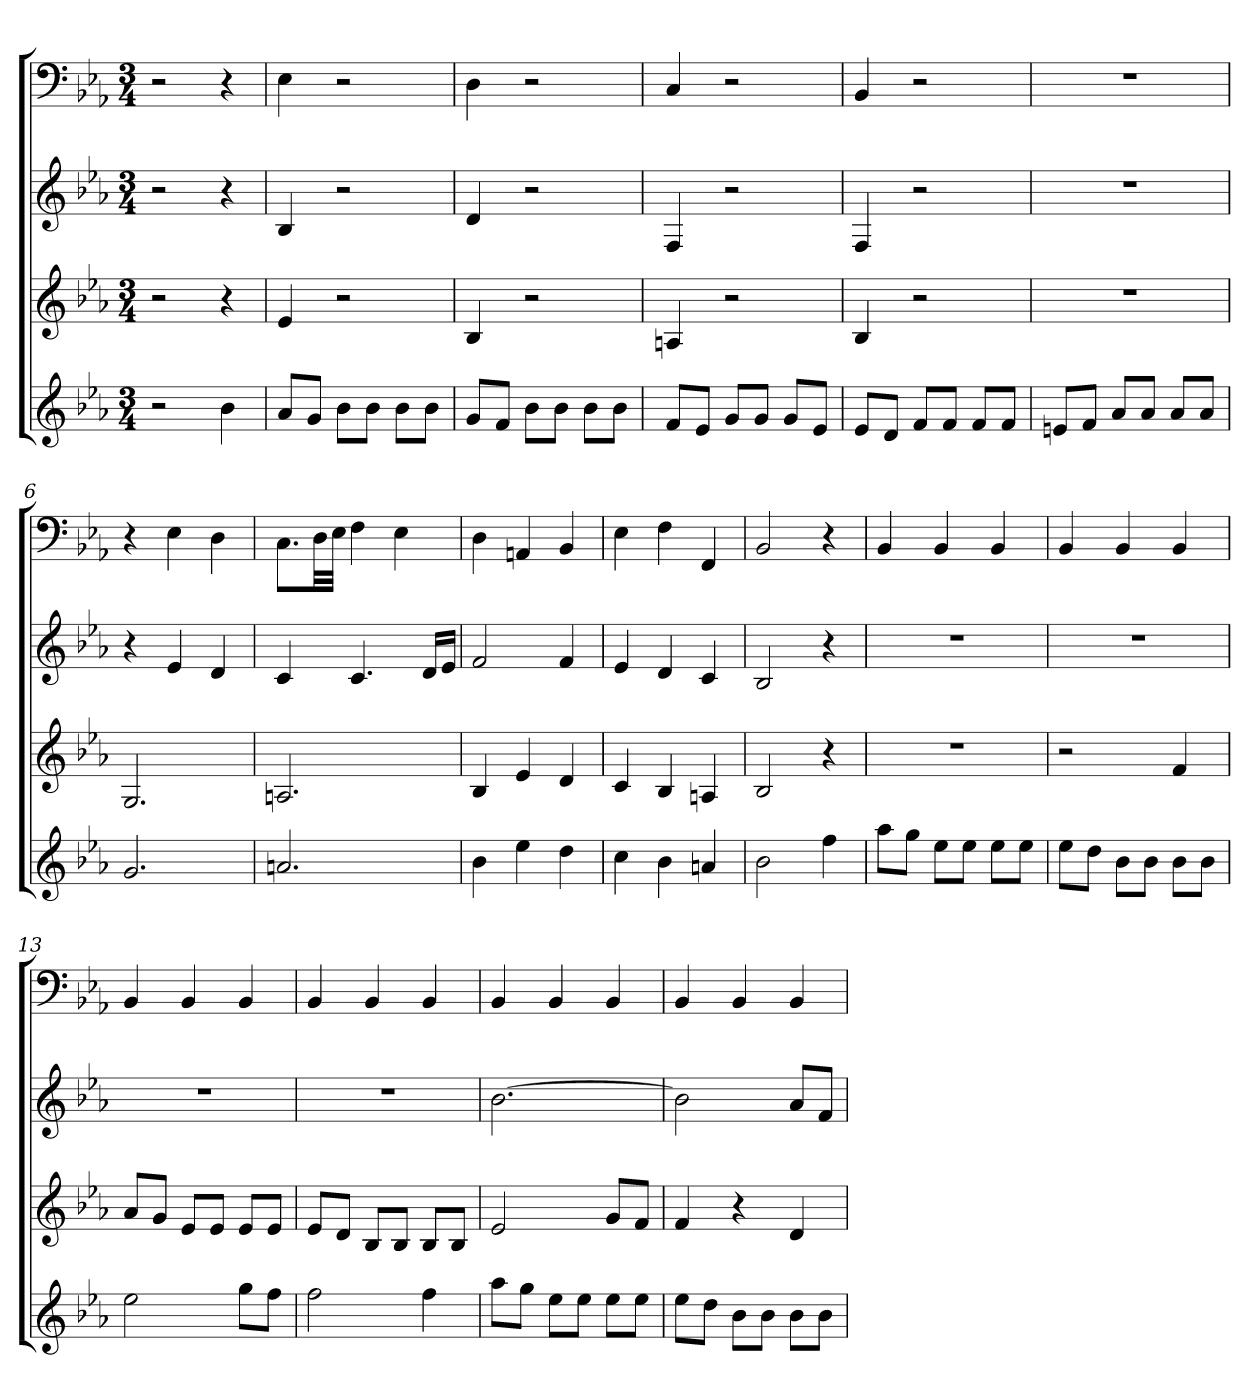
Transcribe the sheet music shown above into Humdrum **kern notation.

**kern	**kern	**kern	**kern
*part4	*part3	*part2	*part1
*staff4	*staff3	*staff2	*staff1
*k[b-e-a-]	*k[b-e-a-]	*k[b-e-a-]	*k[b-e-a-]
*E-:	*E-:	*E-:	*E-:
*M3/4	*M3/4	*M3/4	*M3/4
=	=	=	=
2r	2r	2r	2r
4b-	4r	4r	4r
=1	=1	=1	=1
8a-L	4e-	4B-	4E-
8gJ	.	.	.
8b-L	2r	2r	2r
8b-J	.	.	.
8b-L	.	.	.
8b-J	.	.	.
=2	=2	=2	=2
8gL	4B-	4d	4D
8fJ	.	.	.
8b-L	2r	2r	2r
8b-J	.	.	.
8b-L	.	.	.
8b-J	.	.	.
=3	=3	=3	=3
8fL	4An	4F	4C
8e-J	.	.	.
8gL	2r	2r	2r
8gJ	.	.	.
8gL	.	.	.
8e-J	.	.	.
=4	=4	=4	=4
8e-L	4B-	4F	4BB-
8dJ	.	.	.
8fL	2r	2r	2r
8fJ	.	.	.
8fL	.	.	.
8fJ	.	.	.
=5	=5	=5	=5
8enL	2.r	2.r	2.r
8fJ	.	.	.
8a-L	.	.	.
8a-J	.	.	.
8a-L	.	.	.
8a-J	.	.	.
=6	=6	=6	=6
2.g	2.G	4r	4r
.	.	4e-	4E-
.	.	4d	4D
=7	=7	=7	=7
2.an	2.An	4c	8.CL
.	.	.	32DLL
.	.	.	32E-JJJ
.	.	4.c	4F
.	.	.	4E-
.	.	16dLL	.
.	.	16e-JJ	.
=8	=8	=8	=8
4b-	4B-	2f	4D
4ee-	4e-	.	4AAn
4dd	4d	4f	4BB-
=9	=9	=9	=9
4cc	4c	4e-	4E-
4b-	4B-	4d	4F
4an	4An	4c	4FF
=10	=10	=10	=10
2b-	2B-	2B-	2BB-
4ff	4r	4r	4r
=11	=11	=11	=11
8aa-L	2.r	2.r	4BB-
8ggJ	.	.	.
8ee-L	.	.	4BB-
8ee-J	.	.	.
8ee-L	.	.	4BB-
8ee-J	.	.	.
=12	=12	=12	=12
8ee-L	2r	2.r	4BB-
8ddJ	.	.	.
8b-L	.	.	4BB-
8b-J	.	.	.
8b-L	4f	.	4BB-
8b-J	.	.	.
=13	=13	=13	=13
2ee-	8a-L	2.r	4BB-
.	8gJ	.	.
.	8e-L	.	4BB-
.	8e-J	.	.
8ggL	8e-L	.	4BB-
8ffJ	8e-J	.	.
=14	=14	=14	=14
2ff	8e-L	2.r	4BB-
.	8dJ	.	.
.	8B-L	.	4BB-
.	8B-J	.	.
4ff	8B-L	.	4BB-
.	8B-J	.	.
=15	=15	=15	=15
8aa-L	2e-	[2.b-	4BB-
8ggJ	.	.	.
8ee-L	.	.	4BB-
8ee-J	.	.	.
8ee-L	8gL	.	4BB-
8ee-J	8fJ	.	.
=16	=16	=16	=16
8ee-L	4f	2b-]	4BB-
8ddJ	.	.	.
8b-L	4r	.	4BB-
8b-J	.	.	.
8b-L	4d	8a-L	4BB-
8b-J	.	8fJ	.
=	=	=	=
*-	*-	*-	*-
